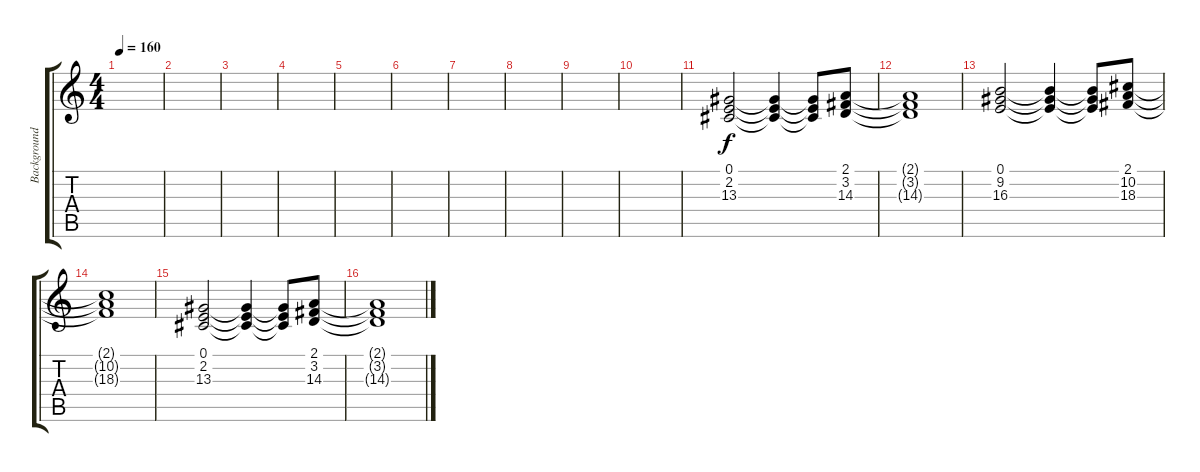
\track ("Background 2" "Background") {instrument stringensemble1}
\staff {score tabs}
\tuning (E4 B3 G3 D3 A2 E2) {hide}
\ts (4 4)
\tempo 160
\clef g2
\ks c
|
|
|
|
|
|
|
|
|
|
(0.1 2.2 13.3).2 (0.1{t} 2.2{t} 13.3{t}).4 (0.1{t} 2.2{t} 13.3{t}).8 (2.1 3.2 14.3).8 |
(2.1{t} 3.2{t} 14.3{t}).1 |
(0.1 9.2 16.3).2 (0.1{t} 9.2{t} 16.3{t}).4 (0.1{t} 9.2{t} 16.3{t}).8 (2.1 10.2 18.3).8 |
(2.1{t} 10.2{t} 18.3{t}).1 |
(0.1 2.2 13.3).2 (0.1{t} 2.2{t} 13.3{t}).4 (0.1{t} 2.2{t} 13.3{t}).8 (2.1 3.2 14.3).8 |
(2.1{t} 3.2{t} 14.3{t}).1
